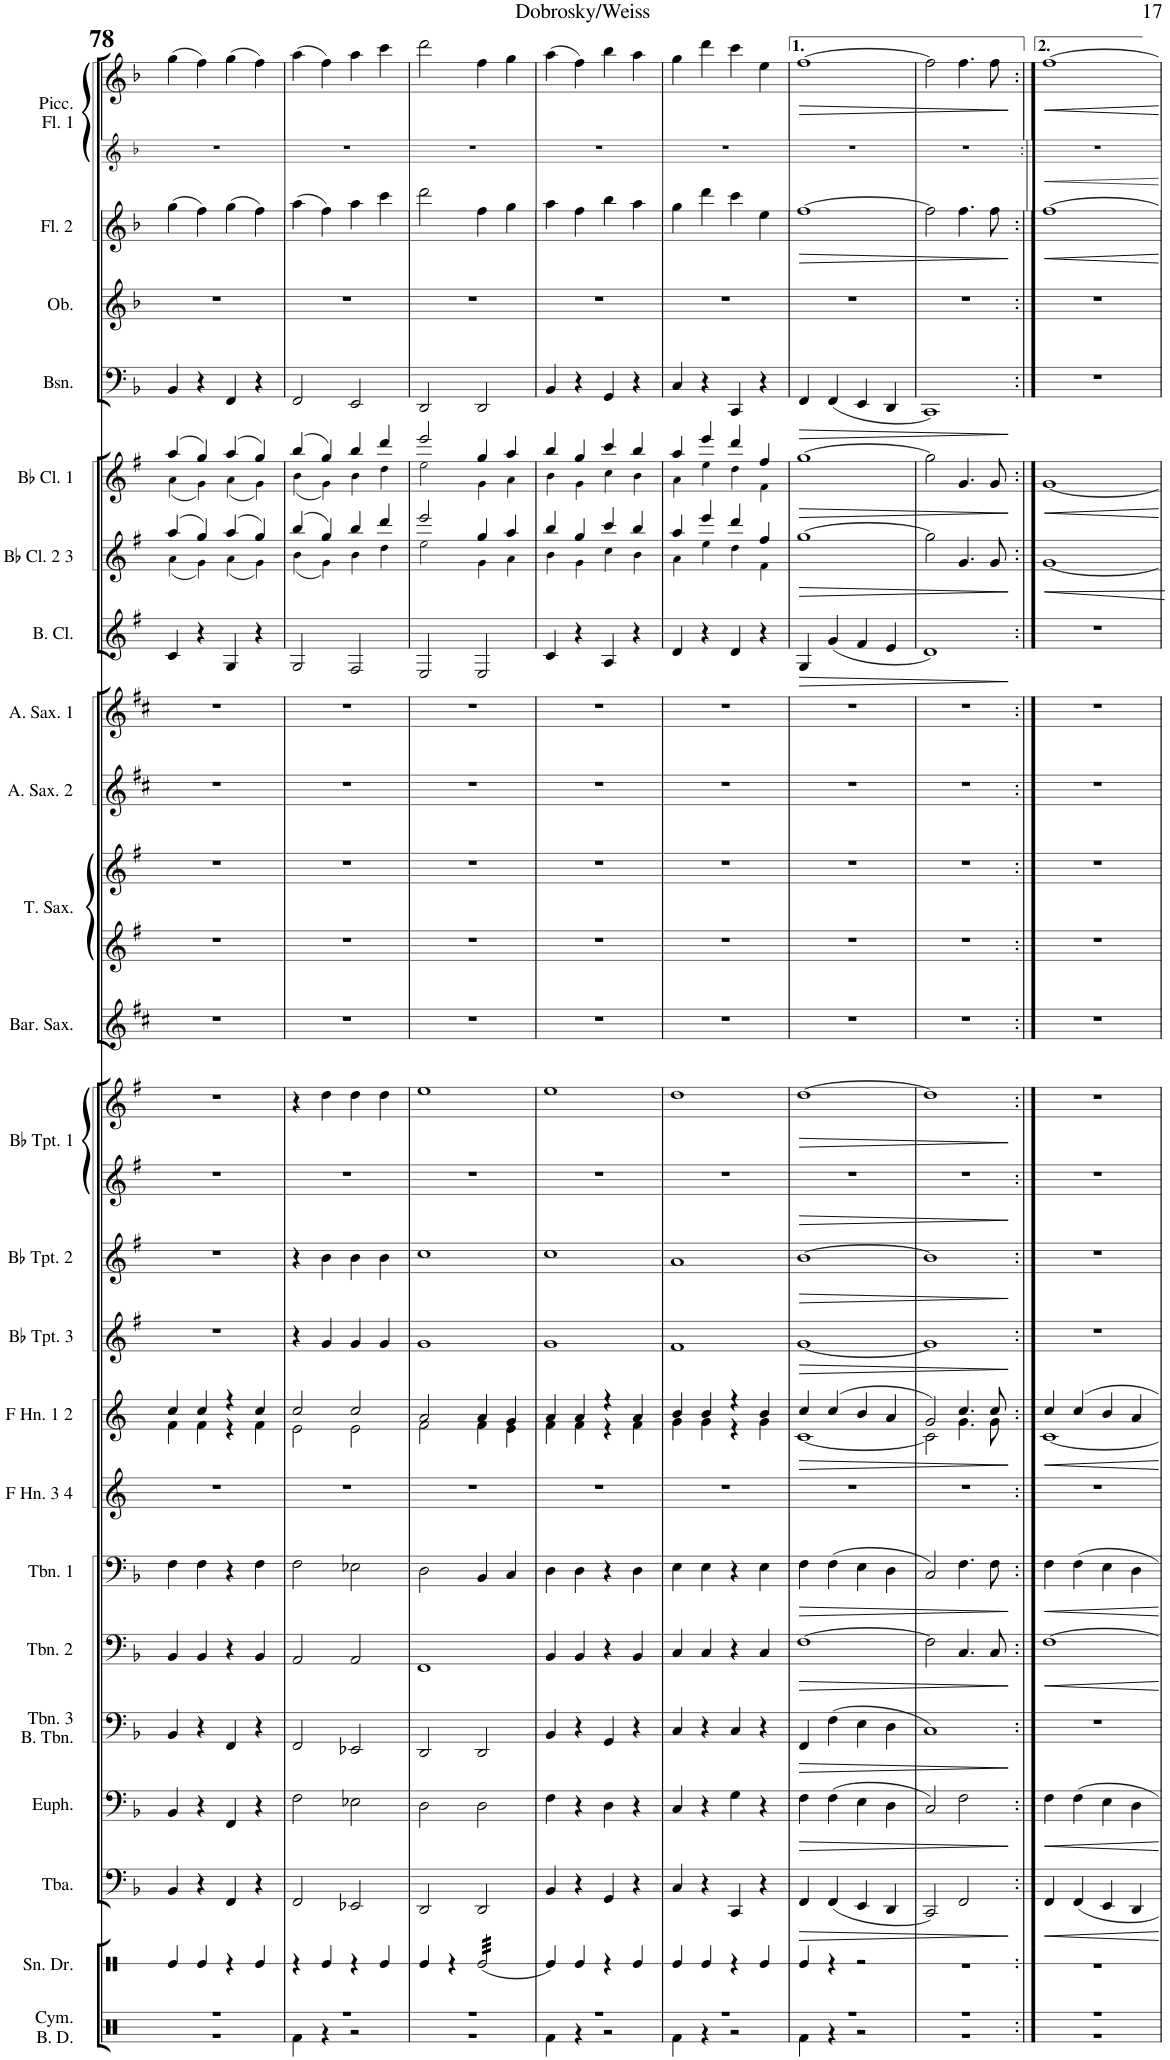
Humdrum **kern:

**kern	**dynam	**kern	**dynam	**kern	**dynam	**kern	**dynam	**kern	**dynam	**kern	**dynam	**kern	**dynam	**kern	**dynam	**kern	**dynam	**kern	**dynam	**kern	**dynam	**kern	**dynam	**kern	**dynam	**kern	**dynam	**kern	**dynam
*part15	*part15	*part14	*part14	*part13	*part13	*part12	*part12	*part11	*part11	*part10	*part10	*part9	*part9	*part8	*part8	*part7	*part7	*part6	*part6	*part5	*part5	*part4	*part4	*part3	*part3	*part2	*part2	*part1	*part1
*staff15	*staff15	*staff14	*staff14	*staff13	*staff13	*staff12	*staff12	*staff11	*staff11	*staff10	*staff10	*staff9	*staff9	*staff8	*staff8	*staff7	*staff7	*staff6	*staff6	*staff5	*staff5	*staff4	*staff4	*staff3	*staff3	*staff2	*staff2	*staff1	*staff1
*I"Tuba	*	*I"Euphonium	*	*I"Trombone 3 Bass Trombone	*	*I"Trombone 2	*	*I"Trombone 1	*	*I"F Horn 1 &amp; 2	*	*I"Bb Trumpet 3	*	*I"Bb Trumpet 2	*	*I"Bb Trumpet 1	*	*I"Bass Clarinet	*	*I"Bb Clarinet 2 &amp; 3	*	*I"Bb Clarinet 1	*	*I"Bassoon	*	*I"Flute 2	*	*I"Piccolo Flute 1	*
*I'Tba.	*	*I'Euph.	*	*I'Tbn. 3 B. Tbn.	*	*I'Tbn. 2	*	*I'Tbn. 1	*	*I'F Hn. 1 2	*	*I'Bb Tpt. 3	*	*I'Bb Tpt. 2	*	*I'Bb Tpt. 1	*	*I'B. Cl.	*	*I'Bb Cl. 2 3	*	*I'Bb Cl. 1	*	*I'Bsn.	*	*I'Fl. 2	*	*I'Picc. Fl. 1	*
!!LO:PB:g=z
*clefF4	*	*clefF4	*	*clefF4	*	*clefF4	*	*clefF4	*	*clefG2	*	*clefG2	*	*clefG2	*	*clefG2	*	*clefG2	*	*clefG2	*	*clefG2	*	*clefF4	*	*clefG2	*	*clefG2	*
*	*	*	*	*	*	*	*	*	*	*Trd4c7	*	*Trd1c2	*	*Trd1c2	*	*Trd1c2	*	*Trd8c14	*	*Trd1c2	*	*Trd1c2	*	*	*	*	*	*	*
*k[b-]	*	*k[b-]	*	*k[b-]	*	*k[b-]	*	*k[b-]	*	*k[]	*	*k[f#]	*	*k[f#]	*	*k[f#]	*	*k[f#]	*	*k[f#]	*	*k[f#]	*	*k[b-]	*	*k[b-]	*	*k[b-]	*
*M4/4	*	*M4/4	*	*M4/4	*	*M4/4	*	*M4/4	*	*M4/4	*	*M4/4	*	*M4/4	*	*M4/4	*	*M4/4	*	*M4/4	*	*M4/4	*	*M4/4	*	*M4/4	*	*M4/4	*
*met(c|)	*	*met(c|)	*	*met(c|)	*	*met(c|)	*	*met(c|)	*	*met(c|)	*	*met(c|)	*	*met(c|)	*	*met(c|)	*	*met(c|)	*	*met(c|)	*	*met(c|)	*	*met(c|)	*	*met(c|)	*	*met(c|)	*
=78	=78	=78	=78	=78	=78	=78	=78	=78	=78	=78	=78	=78	=78	=78	=78	=78	=78	=78	=78	=78	=78	=78	=78	=78	=78	=78	=78	=78	=78
*	*	*	*	*	*	*	*	*	*	*^	*	*	*	*	*	*	*	*	*	*^	*	*^	*	*	*	*	*	*	*
4BB-/	.	4BB-/	.	4BB-/	.	4BB-/	.	4F\	.	4cc/	4f\	.	1r	.	1r	.	1r	.	4c/	.	(4aa/	(4a!\	.	(4aa/	(4a!\	.	4BB-/	.	(4gg\	.	(4gg\	.
4r	.	4r	.	4r	.	4BB-/	.	4F\	.	4cc/	4f\	.	.	.	.	.	.	.	4r	.	4gg/)	4g!\)	.	4gg/)	4g!\)	.	4r	.	4ff\)	.	4ff\)	.
4FF/	.	4FF/	.	4FF/	.	4r	.	4r	.	4r	4r	.	.	.	.	.	.	.	4G/	.	(4aa/	(4a!\	.	(4aa/	(4a!\	.	4FF/	.	(4gg\	.	(4gg\	.
4r	.	4r	.	4r	.	4BB-/	.	4F\	.	4cc/	4f\	.	.	.	.	.	.	.	4r	.	4gg/)	4g!\)	.	4gg/)	4g!\)	.	4r	.	4ff\)	.	4ff\)	.
=79	=79	=79	=79	=79	=79	=79	=79	=79	=79	=79	=79	=79	=79	=79	=79	=79	=79	=79	=79	=79	=79	=79	=79	=79	=79	=79	=79	=79	=79	=79	=79	=79
2FF/	.	2F\	.	2FF/	.	2AA/	.	2F\	.	2cc/	2e\	.	4r	.	4r	.	4r	.	2G/	.	(4bb/	(4b!\	.	(4bb/	(4b!\	.	2FF/	.	(4aa\	.	(4aa\	.
.	.	.	.	.	.	.	.	.	.	.	.	.	4g/	.	4b\	.	4dd\	.	.	.	4gg/)	4g!\)	.	4gg/)	4g!\)	.	.	.	4ff\)	.	4ff\)	.
2EE-X/	.	2E-X\	.	2EE-X/	.	2AA/	.	2E-X\	.	2cc/	2e\	.	4g/	.	4b\	.	4dd\	.	2F#/	.	4bb/	4b!\	.	4bb/	4b!\	.	2EE/	.	4aa\	.	4aa\	.
.	.	.	.	.	.	.	.	.	.	.	.	.	4g/	.	4b\	.	4dd\	.	.	.	4ddd/	4dd!\	.	4ddd/	4dd!\	.	.	.	4ccc\	.	4ccc\	.
=80	=80	=80	=80	=80	=80	=80	=80	=80	=80	=80	=80	=80	=80	=80	=80	=80	=80	=80	=80	=80	=80	=80	=80	=80	=80	=80	=80	=80	=80	=80	=80	=80
2DD/	.	2D\	.	2DD/	.	1FF	.	2D\	.	2a/	2f\	.	1g	.	1cc	.	1ee	.	2E/	.	2eee/	2ee!\	.	2eee/	2ee!\	.	2DD/	.	2ddd\	.	2ddd\	.
2DD/	.	2D\	.	2DD/	.	.	.	4BB-/	.	4a/	4f\	.	.	.	.	.	.	.	2E/	.	4gg/	4g!\	.	4gg/	4g!\	.	2DD/	.	4ff\	.	4ff\	.
.	.	.	.	.	.	.	.	4C/	.	4g/	4e\	.	.	.	.	.	.	.	.	.	4aa/	4a!\	.	4aa/	4a!\	.	.	.	4gg\	.	4gg\	.
=81	=81	=81	=81	=81	=81	=81	=81	=81	=81	=81	=81	=81	=81	=81	=81	=81	=81	=81	=81	=81	=81	=81	=81	=81	=81	=81	=81	=81	=81	=81	=81	=81
4BB-/	.	4F\	.	4BB-/	.	4BB-/	.	4D\	.	4a/	4f\	.	1g	.	1cc	.	1ee	.	4c/	.	4bb/	4b!\	.	4bb/	4b!\	.	4BB-/	.	4aa\	.	(4aa\	.
4r	.	4r	.	4r	.	4BB-/	.	4D\	.	4a/	4f\	.	.	.	.	.	.	.	4r	.	4gg/	4g!\	.	4gg/	4g!\	.	4r	.	4ff\	.	4ff\)	.
4GG/	.	4D\	.	4GG/	.	4r	.	4r	.	4r	4r	.	.	.	.	.	.	.	4A/	.	4ccc/	4cc!\	.	4ccc/	4cc!\	.	4GG/	.	4bb-\	.	4bb-\	.
4r	.	4r	.	4r	.	4BB-/	.	4D\	.	4a/	4f\	.	.	.	.	.	.	.	4r	.	4bb/	4b!\	.	4bb/	4b!\	.	4r	.	4aa\	.	4aa\	.
=82	=82	=82	=82	=82	=82	=82	=82	=82	=82	=82	=82	=82	=82	=82	=82	=82	=82	=82	=82	=82	=82	=82	=82	=82	=82	=82	=82	=82	=82	=82	=82	=82
4C/	.	4C/	.	4C/	.	4C/	.	4E\	.	4b/	4g\	.	1f#	.	1a	.	1dd	.	4d/	.	4aa/	4a!\	.	4aa/	4a!\	.	4C/	.	4gg\	.	4gg\	.
4r	.	4r	.	4r	.	4C/	.	4E\	.	4b/	4g\	.	.	.	.	.	.	.	4r	.	4eee/	4ee!\	.	4eee/	4ee!\	.	4r	.	4ddd\	.	4ddd\	.
4CC/	.	4G\	.	4C/	.	4r	.	4r	.	4r	4r	.	.	.	.	.	.	.	4d/	.	4ddd/	4dd!\	.	4ddd/	4dd!\	.	4CC/	.	4ccc\	.	4ccc\	.
4r	.	4r	.	4r	.	4C/	.	4E\	.	4b/	4g\	.	.	.	.	.	.	.	4r	.	4ff#/	4f#!\	.	4ff#/	4f#!\	.	4r	.	4ee\	.	4ee\	.
=83	=83	=83	=83	=83	=83	=83	=83	=83	=83	=83	=83	=83	=83	=83	=83	=83	=83	=83	=83	=83	=83	=83	=83	=83	=83	=83	=83	=83	=83	=83	=83	=83
!	!LO:HP:b	!	!LO:HP:b	!	!LO:HP:b	!	!LO:HP:b	!	!LO:HP:b	!	!	!LO:HP:b	!	!LO:HP:b	!	!LO:HP:b	!	!LO:HP:b	!	!LO:HP:b	!	!	!LO:HP:b	!	!	!LO:HP:b	!	!LO:HP:b	!	!LO:HP:b	!	!LO:HP:b
*	*	*	*	*	*	*	*	*	*	*	*	*	*	*	*	*	*	*	*	*	*v	*v	*	*	*	*	*	*	*	*	*	*
*	*	*	*	*	*	*	*	*	*	*	*	*	*	*	*	*	*	*	*	*	*	*	*v	*v	*	*	*	*	*	*	*
4FF/	>	4F\	>	4FF/	>	[1F	>	4F\	>	4cc/	[1c	>	[1g	>	[1b	>	[1dd	>	4G/	>	[1gg	>	[1gg	>	4FF/	>	[1ff	>	[1ff	>
(4FF/	.	(4F\	.	(4F\	.	.	.	(4F\	.	(4cc/	.	.	.	.	.	.	.	.	(4g/	.	.	.	.	.	(4FF/	.	.	.	.	.
4EE/	.	4E\	.	4E\	.	.	.	4E\	.	4b/	.	.	.	.	.	.	.	.	4f#/	.	.	.	.	.	4EE/	.	.	.	.	.
4DD/	.	4D\	.	4D\	.	.	.	4D\	.	4a/	.	.	.	.	.	.	.	.	4e/	.	.	.	.	.	4DD/	.	.	.	.	.
=84	=84	=84	=84	=84	=84	=84	=84	=84	=84	=84	=84	=84	=84	=84	=84	=84	=84	=84	=84	=84	=84	=84	=84	=84	=84	=84	=84	=84	=84	=84
2CC/)	.	2C/)	.	1C)	.	2F\]	.	2C/)	.	2g/)	2c\]	.	1g]	.	1b]	.	1dd]	.	1d)	.	2gg\]	.	2gg\]	.	1CC)	.	2ff\]	.	2ff\]	.
2FF/	.	2F\	.	.	.	4.C/	.	4.F\	.	4.cc/	4.g\	.	.	.	.	.	.	.	.	.	4.g/	.	4.g/	.	.	.	4.ff\	.	4.ff\	.
.	.	.	.	.	.	8C/	.	8F\	.	8cc/	8g\	.	.	.	.	.	.	.	.	.	8g/	.	8g/	.	.	.	8ff\	.	8ff\	.
*	*	*	*	*	*	*	*	*	*	*v	*v	*	*	*	*	*	*	*	*	*	*	*	*	*	*	*	*	*	*	*
.	]	.	]	.	]	.	]	.	]	.	]	.	]	.	]	.	]	.	]	.	]	.	]	.	]	.	]	.	]
=85:|!	=85:|!	=85:|!	=85:|!	=85:|!	=85:|!	=85:|!	=85:|!	=85:|!	=85:|!	=85:|!	=85:|!	=85:|!	=85:|!	=85:|!	=85:|!	=85:|!	=85:|!	=85:|!	=85:|!	=85:|!	=85:|!	=85:|!	=85:|!	=85:|!	=85:|!	=85:|!	=85:|!	=85:|!	=85:|!
*	*	*	*	*	*	*	*	*	*	*^	*	*	*	*	*	*	*	*	*	*	*	*	*	*	*	*	*	*	*
4FF/	.	4F\	.	1r	.	[1F	.	4F\	.	4cc/	[1c	.	1r	.	1r	.	1r	.	1r	.	[1g	.	[1g	.	1r	.	[1ff	.	[1ff	.
4FF/	.	4F\	.	.	.	.	.	4F\	.	4cc/	.	.	.	.	.	.	.	.	.	.	.	.	.	.	.	.	.	.	.	.
4EE/	.	4E\	.	.	.	.	.	4E\	.	4b/	.	.	.	.	.	.	.	.	.	.	.	.	.	.	.	.	.	.	.	.
4DD/	.	4D\	.	.	.	.	.	4D\	.	4a/	.	.	.	.	.	.	.	.	.	.	.	.	.	.	.	.	.	.	.	.
*	*	*	*	*	*	*	*	*	*	*v	*v	*	*	*	*	*	*	*	*	*	*	*	*	*	*	*	*	*	*	*
=	=	=	=	=	=	=	=	=	=	=	=	=	=	=	=	=	=	=	=	=	=	=	=	=	=	=	=	=	=
*-	*-	*-	*-	*-	*-	*-	*-	*-	*-	*-	*-	*-	*-	*-	*-	*-	*-	*-	*-	*-	*-	*-	*-	*-	*-	*-	*-	*-	*-
